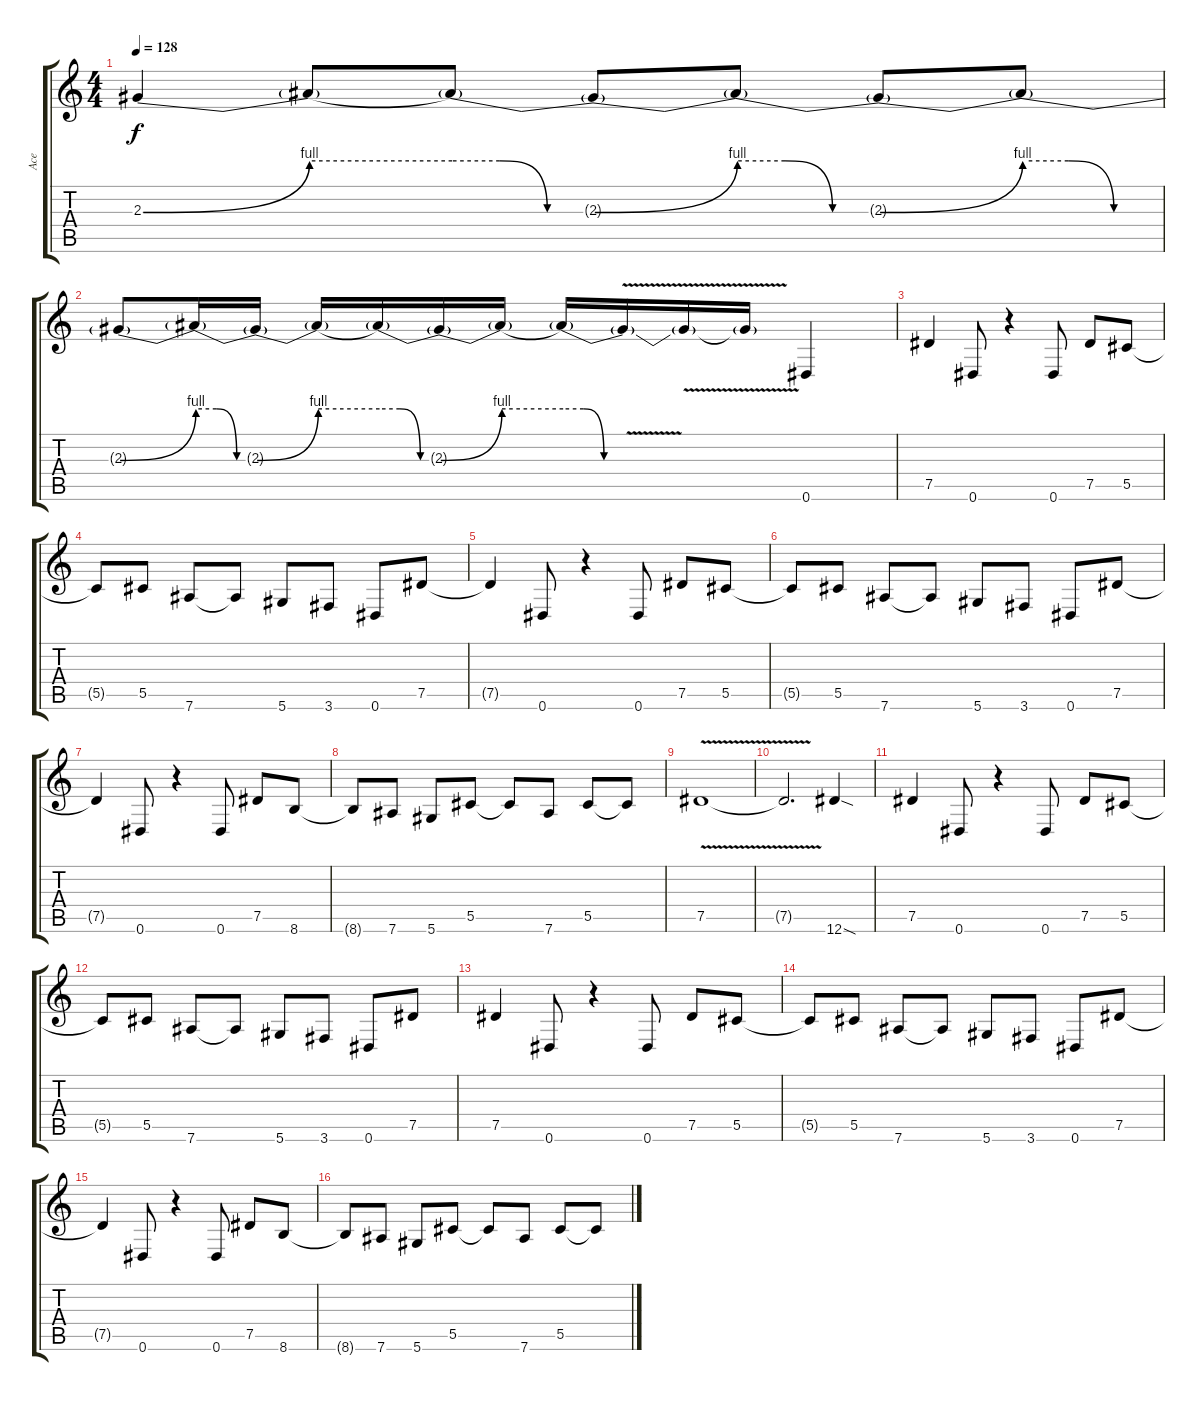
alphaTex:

\track ("Ace" "Ace") {instrument overdrivenguitar}
\staff {score tabs}
\tuning (Eb4 Bb3 Gb3 Db3 Ab2 Eb2) {hide}
\ts (4 4)
\tempo 128
\clef g2
\ks c
2.3{be (bend 0 0 60 4)}.4{dy f} 2.3{be (hold 0 4 60 4) t}.8 2.3{be (custom 0 4 20 4 40 0 60 0) t}.8 2.3{be (bend 0 0 60 4) t}.8 2.3{be (custom 0 4 20 4 40 0 60 0) t}.8 2.3{be (bend 0 0 60 4) t}.8 2.3{be (custom 0 4 20 4 40 0 60 0) t}.8 |
2.3{be (bend 0 0 60 4) t}.8 2.3{be (custom 0 4 20 4 40 0 60 0) t}.16 2.3{be (bend 0 0 60 4) t}.16 2.3{be (hold 0 4 60 4) t}.16 2.3{be (custom 0 4 20 4 40 0 60 0) t}.16 2.3{be (bend 0 0 60 4) t}.16 2.3{be (hold 0 4 60 4) t}.16 2.3{be (custom 0 4 20 4 40 0 60 0) t}.16 2.3{v t}.16 2.3{v t}.16 2.3{v t}.16 0.6.4 |
7.5.4 0.6.8 r.4 0.6.8 7.5.8 5.5.8 |
5.5{t}.8 5.5.8 7.6.8 7.6{t}.8 5.6.8 3.6.8 0.6.8 7.5.8 |
7.5{t}.4 0.6.8 r.4 0.6.8 7.5.8 5.5.8 |
5.5{t}.8 5.5.8 7.6.8 7.6{t}.8 5.6.8 3.6.8 0.6.8 7.5.8 |
7.5{t}.4 0.6.8 r.4 0.6.8 7.5.8 8.6.8 |
8.6{t}.8 7.6.8 5.6.8 5.5.8 5.5{t}.8 7.6.8 5.5.8 5.5{t}.8 |
7.5{v}.1 |
7.5{v t}.2{d} 12.6{sod}.4 |
7.5.4 0.6.8 r.4 0.6.8 7.5.8 5.5.8 |
5.5{t}.8 5.5.8 7.6.8 7.6{t}.8 5.6.8 3.6.8 0.6.8 7.5.8 |
7.5.4 0.6.8 r.4 0.6.8 7.5.8 5.5.8 |
5.5{t}.8 5.5.8 7.6.8 7.6{t}.8 5.6.8 3.6.8 0.6.8 7.5.8 |
7.5{t}.4 0.6.8 r.4 0.6.8 7.5.8 8.6.8 |
8.6{t}.8 7.6.8 5.6.8 5.5.8 5.5{t}.8 7.6.8 5.5.8 5.5{t}.8
